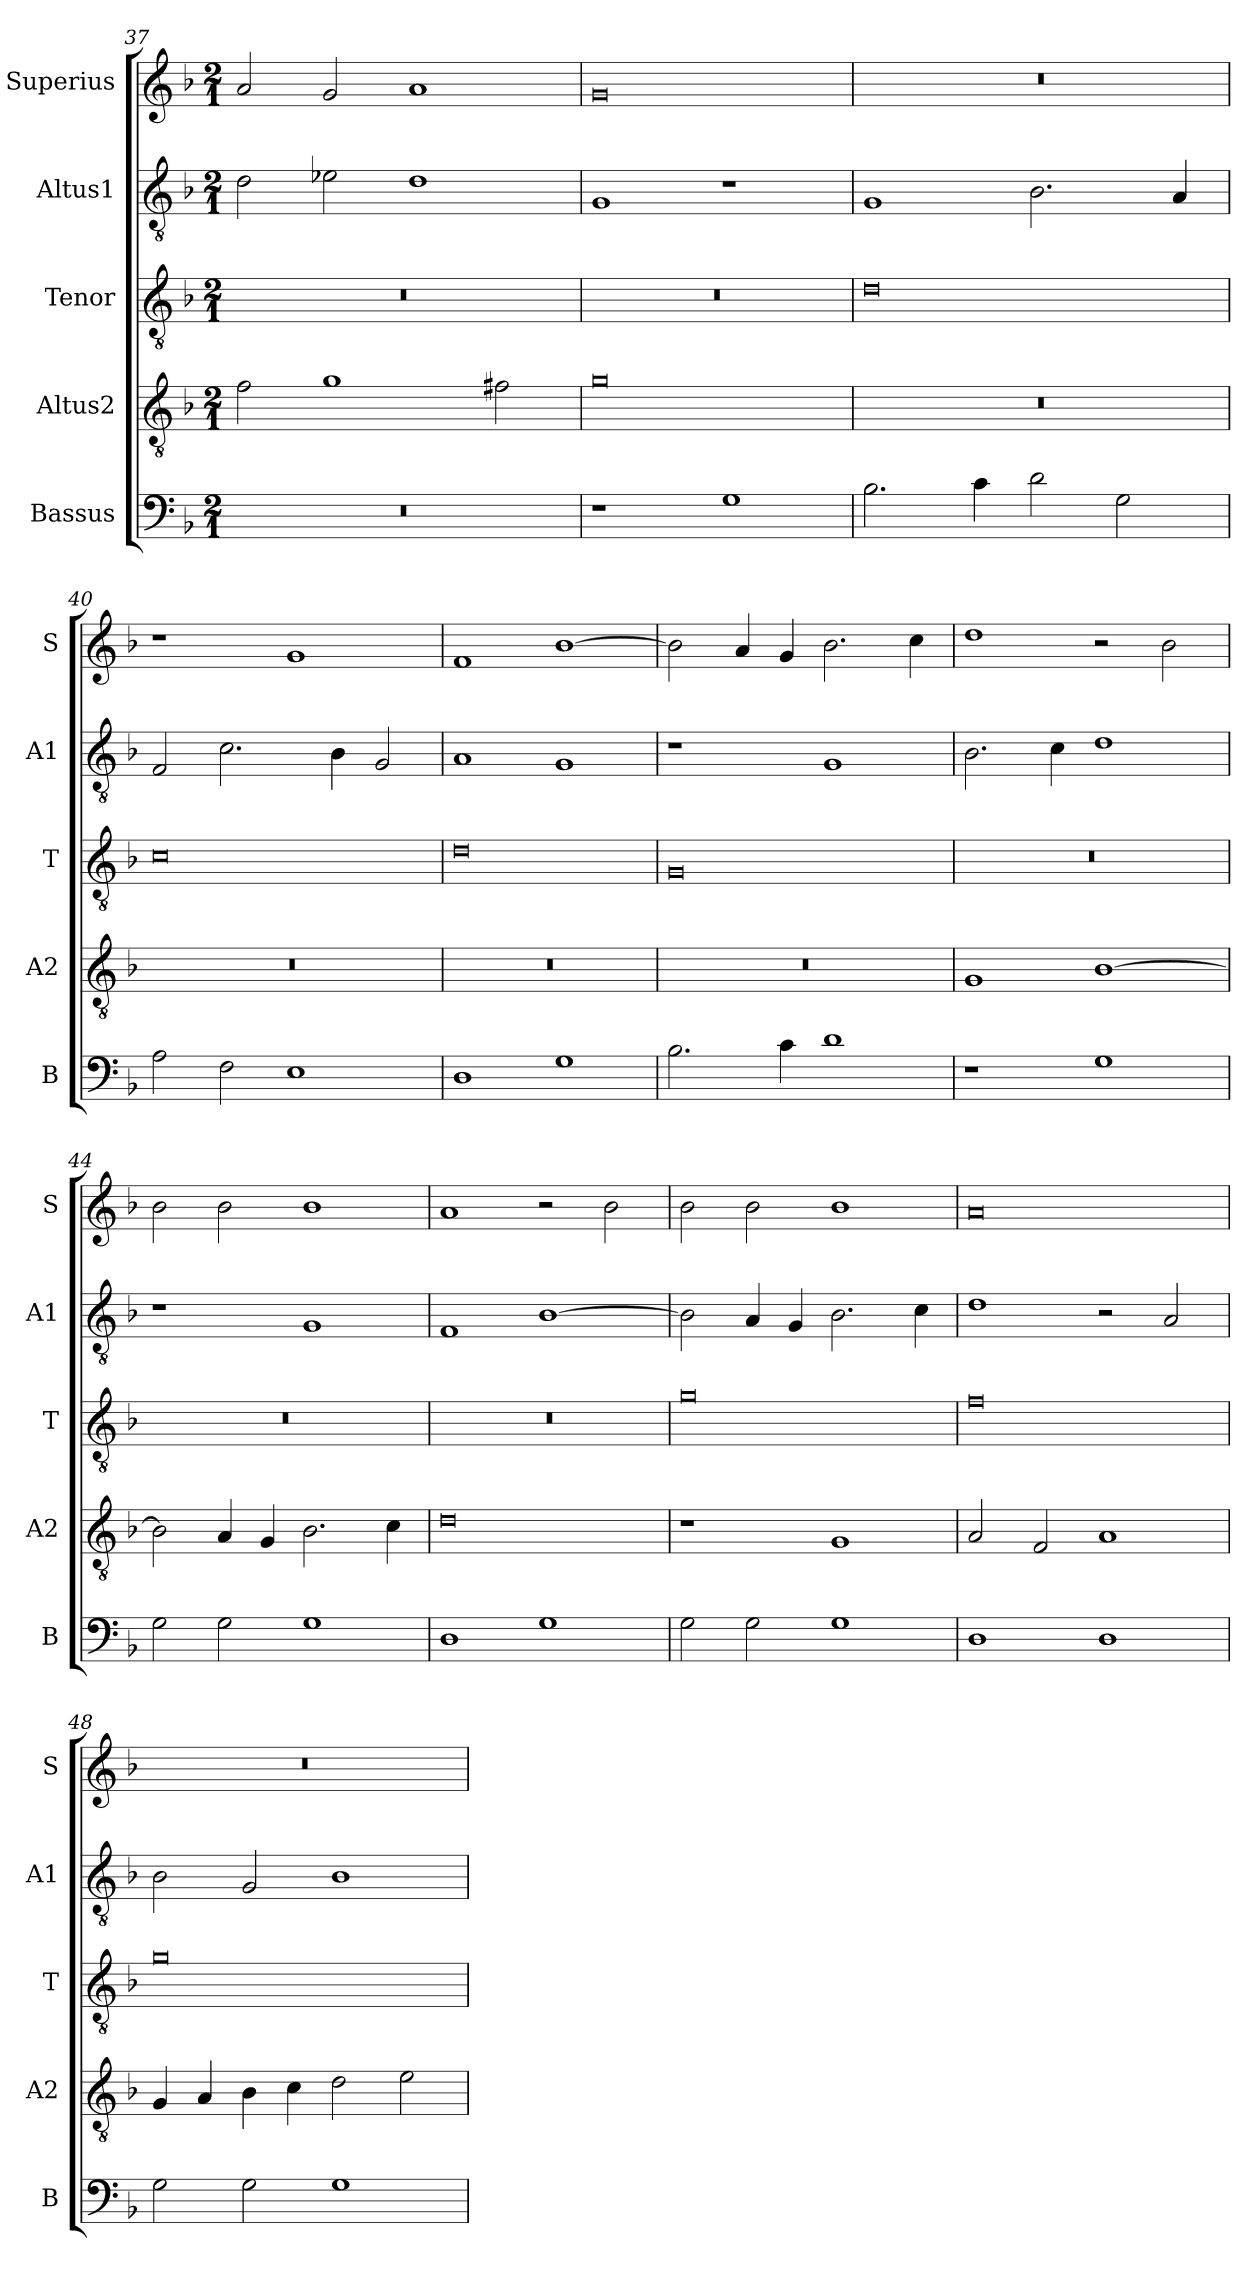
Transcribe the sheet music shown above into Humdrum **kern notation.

**kern	**kern	**kern	**kern	**kern
*part5	*part4	*part3	*part2	*part1
*staff5	*staff4	*staff3	*staff2	*staff1
*I"Bassus	*I"Altus2	*I"Tenor	*I"Altus1	*I"Superius
*I'B	*I'A2	*I'T	*I'A1	*I'S
*clefF4	*clefGv2	*clefGv2	*clefGv2	*clefG2
*k[b-]	*k[b-]	*k[b-]	*k[b-]	*k[b-]
*M2/1	*M2/1	*M2/1	*M2/1	*M2/1
=37	=37	=37	=37	=37
0r	2f\	0r	2d\	2a/
.	1g	.	2e-X\	2g/
.	.	.	1d	1a
.	2f#X\	.	.	.
=38	=38	=38	=38	=38
1r	0g	0r	1G	0g
1G	.	.	1r	.
=39	=39	=39	=39	=39
2.B-\	0r	0d	1G	0r
4c\	.	.	.	.
2d\	.	.	2.B-\	.
2G\	.	.	.	.
.	.	.	4A/	.
=40	=40	=40	=40	=40
2A\	0r	0c	2F/	1r
2F\	.	.	2.c\	.
1E	.	.	.	1g
.	.	.	4B-\	.
.	.	.	2G/	.
=41	=41	=41	=41	=41
1D	0r	0d	1A	1f
1G	.	.	1G	[1b-
=42	=42	=42	=42	=42
2.B-\	0r	0G	1r	2b-\]
.	.	.	.	4a/
4c\	.	.	.	4g/
1d	.	.	1G	2.b-\
.	.	.	.	4cc\
=43	=43	=43	=43	=43
1r	1G	0r	2.B-\	1dd
.	.	.	4c\	.
1G	[1B-	.	1d	2r
.	.	.	.	2b-\
=44	=44	=44	=44	=44
2G\	2B-\]	0r	1r	2b-\
2G\	4A/	.	.	2b-\
.	4G/	.	.	.
1G	2.B-\	.	1G	1b-
.	4c\	.	.	.
=45	=45	=45	=45	=45
1D	0d	0r	1F	1a
1G	.	.	[1B-	2r
.	.	.	.	2b-\
=46	=46	=46	=46	=46
2G\	1r	0g	2B-\]	2b-\
2G\	.	.	4A/	2b-\
.	.	.	4G/	.
1G	1G	.	2.B-\	1b-
.	.	.	4c\	.
=47	=47	=47	=47	=47
1D	2A/	0f	1d	0a
.	2F/	.	.	.
1D	1A	.	2r	.
.	.	.	2A/	.
=48	=48	=48	=48	=48
2G\	4G/	0g	2B-\	0r
.	4A/	.	.	.
2G\	4B-\	.	2G/	.
.	4c\	.	.	.
1G	2d\	.	1B-	.
.	2e\	.	.	.
=	=	=	=	=
*-	*-	*-	*-	*-
